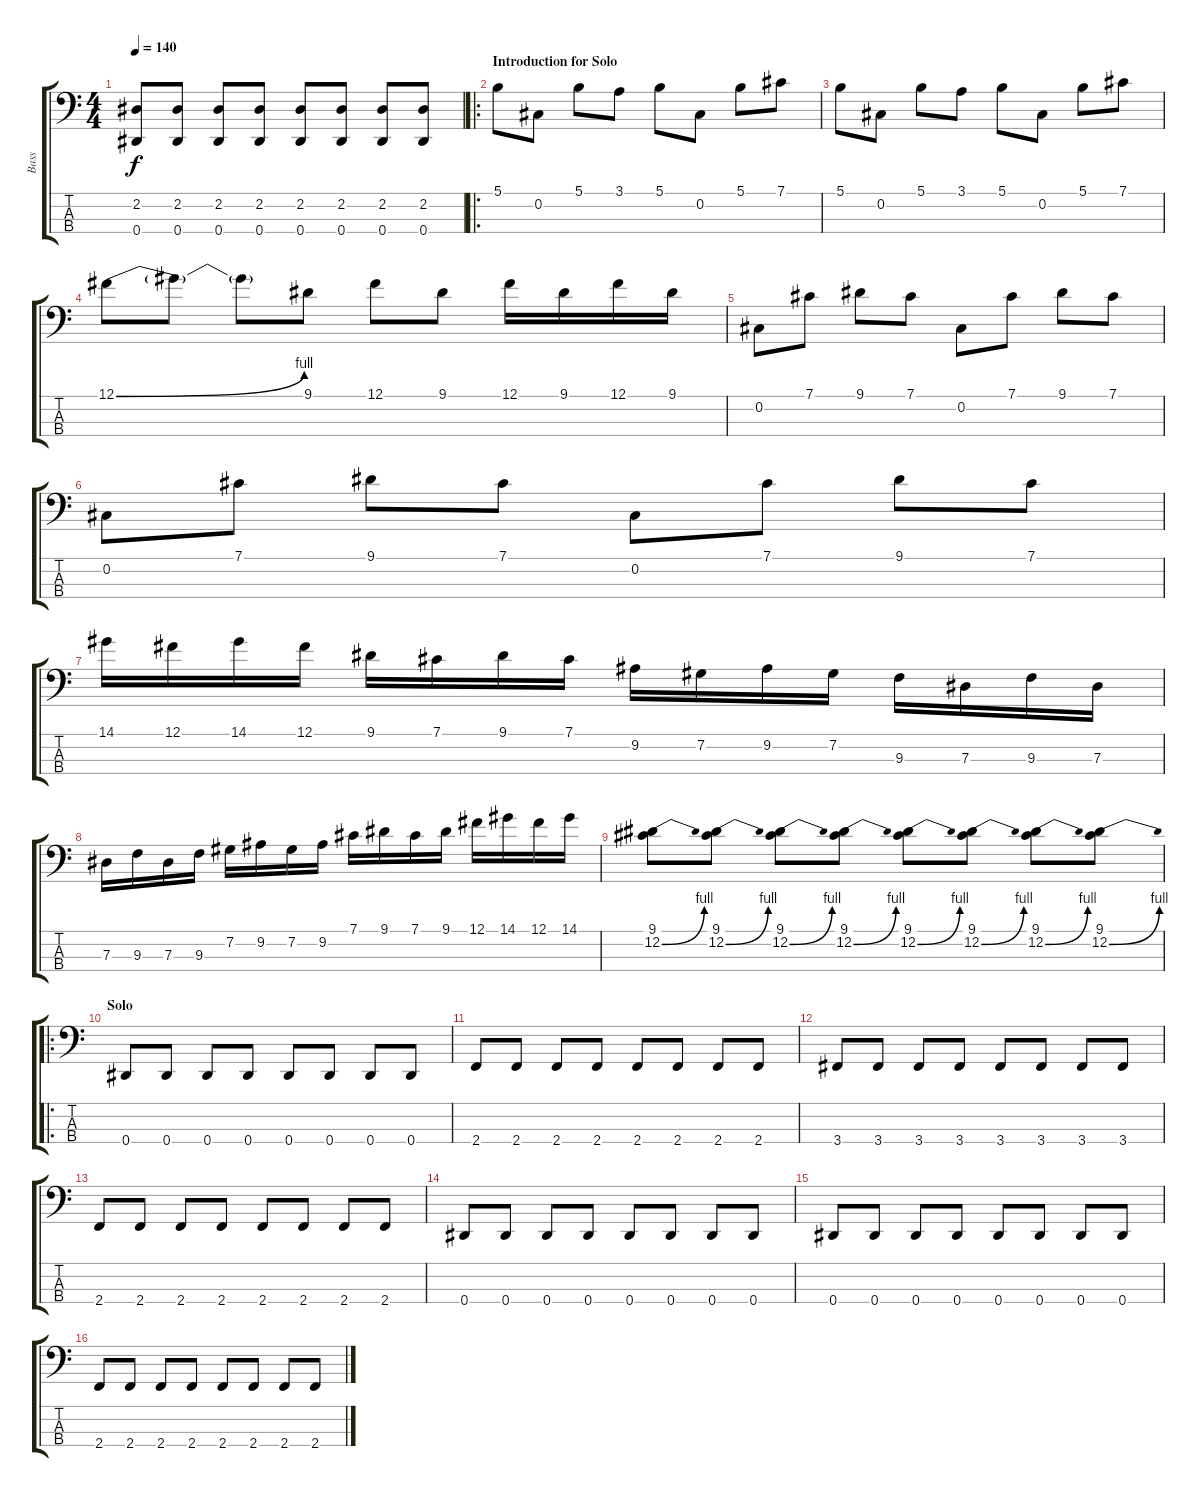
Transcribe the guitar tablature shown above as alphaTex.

\track ("Bass" "Bass") {instrument electricbassfinger}
\staff {score tabs}
\tuning (Gb2 Db2 Ab1 Eb1) {hide}
\ts (4 4)
\tempo 140
\clef f4
\ks c
(2.2 0.4).8{dy f} (2.2 0.4).8 (2.2 0.4).8 (2.2 0.4).8 (2.2 0.4).8 (2.2 0.4).8 (2.2 0.4).8 (2.2 0.4).8 |
\ro
\section ("" "Introduction for Solo")
5.1.8 0.2.8 5.1.8 3.1.8 5.1.8 0.2.8 5.1.8 7.1.8 |
5.1.8 0.2.8 5.1.8 3.1.8 5.1.8 0.2.8 5.1.8 7.1.8 |
12.1{be (bend 0 0 60 4)}.8 12.1{t}.8 12.1{t}.8 9.1.8 12.1.8 9.1.8 12.1.16 9.1.16 12.1.16 9.1.16 |
0.2.8 7.1.8 9.1.8 7.1.8 0.2.8 7.1.8 9.1.8 7.1.8 |
0.2.8 7.1.8 9.1.8 7.1.8 0.2.8 7.1.8 9.1.8 7.1.8 |
14.1.16 12.1.16 14.1.16 12.1.16 9.1.16 7.1.16 9.1.16 7.1.16 9.2.16 7.2.16 9.2.16 7.2.16 9.3.16 7.3.16 9.3.16 7.3.16 |
7.3.16 9.3.16 7.3.16 9.3.16 7.2.16 9.2.16 7.2.16 9.2.16 7.1.16 9.1.16 7.1.16 9.1.16 12.1.16 14.1.16 12.1.16 14.1.16 |
(9.1 12.2{be (bend 0 0 60 4)}).8 (9.1 12.2{be (bend 0 0 60 4)}).8 (9.1 12.2{be (bend 0 0 60 4)}).8 (9.1 12.2{be (bend 0 0 60 4)}).8 (9.1 12.2{be (bend 0 0 60 4)}).8 (9.1 12.2{be (bend 0 0 60 4)}).8 (9.1 12.2{be (bend 0 0 60 4)}).8 (9.1 12.2{be (bend 0 0 60 4)}).8 |
\ro
\section ("" "Solo ")
0.4.8 0.4.8 0.4.8 0.4.8 0.4.8 0.4.8 0.4.8 0.4.8 |
2.4.8 2.4.8 2.4.8 2.4.8 2.4.8 2.4.8 2.4.8 2.4.8 |
3.4.8 3.4.8 3.4.8 3.4.8 3.4.8 3.4.8 3.4.8 3.4.8 |
2.4.8 2.4.8 2.4.8 2.4.8 2.4.8 2.4.8 2.4.8 2.4.8 |
0.4.8 0.4.8 0.4.8 0.4.8 0.4.8 0.4.8 0.4.8 0.4.8 |
0.4.8 0.4.8 0.4.8 0.4.8 0.4.8 0.4.8 0.4.8 0.4.8 |
2.4.8 2.4.8 2.4.8 2.4.8 2.4.8 2.4.8 2.4.8 2.4.8
